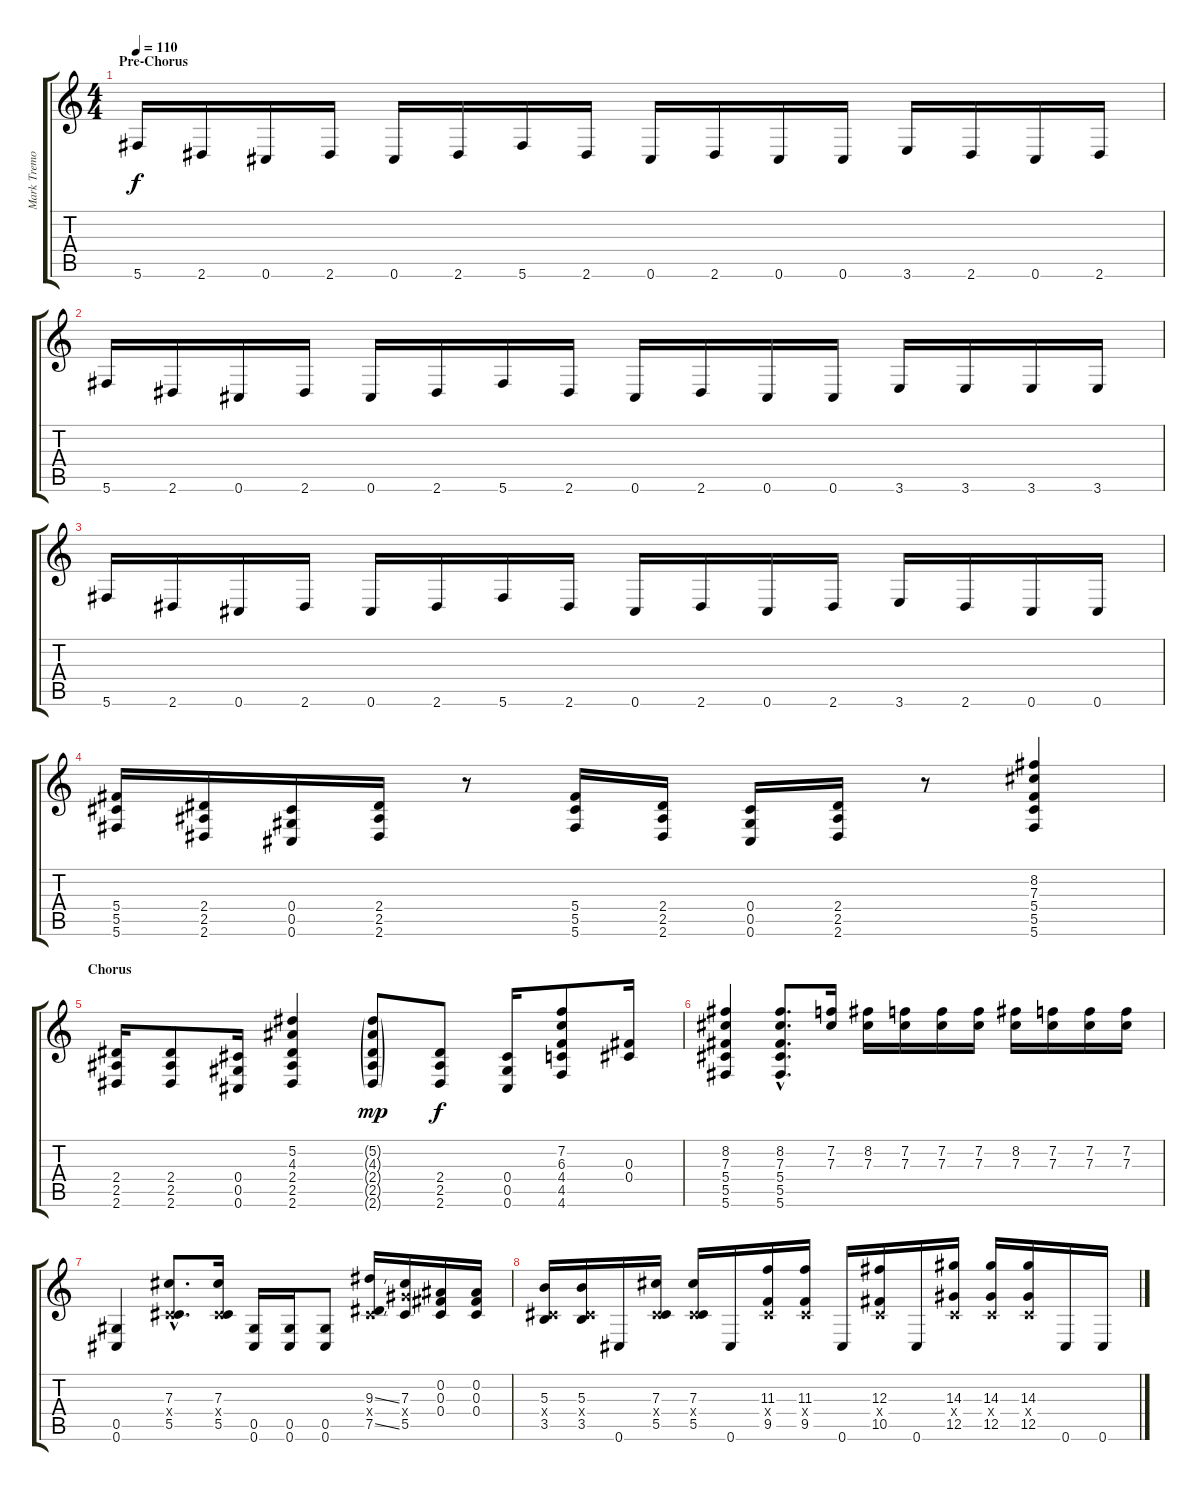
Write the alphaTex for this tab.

\track ("Mark Tremonti" "Mark Tremo") {instrument distortionguitar}
\staff {score tabs}
\tuning (Eb4 Bb3 Gb3 Db3 Ab2 Db2) {hide}
\ts (4 4)
\section ("" "Pre-Chorus")
\tempo 110
\clef g2
\ks c
5.6.16{dy f} 2.6.16 0.6.16 2.6.16 0.6.16 2.6.16 5.6.16 2.6.16 0.6.16 2.6.16 0.6.16 0.6.16 3.6.16 2.6.16 0.6.16 2.6.16 |
5.6.16 2.6.16 0.6.16 2.6.16 0.6.16 2.6.16 5.6.16 2.6.16 0.6.16 2.6.16 0.6.16 0.6.16 3.6.16 3.6.16 3.6.16 3.6.16 |
5.6.16 2.6.16 0.6.16 2.6.16 0.6.16 2.6.16 5.6.16 2.6.16 0.6.16 2.6.16 0.6.16 2.6.16 3.6.16 2.6.16 0.6.16 0.6.16 |
(5.4 5.5 5.6).16 (2.4 2.5 2.6).16 (0.4 0.5 0.6).16 (2.4 2.5 2.6).16 r.8 (5.4 5.5 5.6).16 (2.4 2.5 2.6).16 (0.4 0.5 0.6).16 (2.4 2.5 2.6).16 r.8 (8.2 7.3 5.4 5.5 5.6).4 |
\section ("" "Chorus")
(2.4 2.5 2.6).16 (2.4 2.5 2.6).8 (0.4 0.5 0.6).16 (5.2 4.3 2.4 2.5 2.6).4 (5.2{g} 4.3{g} 2.4{g} 2.5{g} 2.6{g}).8{dy mp} (2.4 2.5 2.6).8{dy f} (0.4 0.5 0.6).16 (7.2 6.3 4.4 4.5 4.6).8 (0.3 0.4).16 |
(8.2 7.3 5.4 5.5 5.6).4 (8.2{hac} 7.3{hac} 5.4{hac} 5.5{hac} 5.6{hac}).8{d} (7.2 7.3).16 (8.2 7.3).16 (7.2 7.3).16 (7.2 7.3).16 (7.2 7.3).16 (8.2 7.3).16 (7.2 7.3).16 (7.2 7.3).16 (7.2 7.3).16 |
(0.5 0.6).4 (7.3{hac} 0.4{hac x} 5.5{hac}).8{d} (7.3 0.4{x} 5.5).16 (0.5 0.6).16 (0.5 0.6).16 (0.5 0.6).8 (9.3{ss} 0.4{x} 7.5{ss}).16 (7.3 7.4{x} 5.5).16 (0.2 0.3 0.4).16 (0.2 0.3 0.4).16 |
(5.3 0.4{x} 3.5).16 (5.3 0.4{x} 3.5).16 0.6.16 (7.3 0.4{x} 5.5).16 (7.3 0.4{x} 5.5).16 0.6.16 (11.3 0.4{x} 9.5).16 (11.3 0.4{x} 9.5).16 0.6.16 (12.3 0.4{x} 10.5).16 0.6.16 (14.3 0.4{x} 12.5).16 (14.3 0.4{x} 12.5).16 (14.3 0.4{x} 12.5).16 0.6.16 0.6.16
